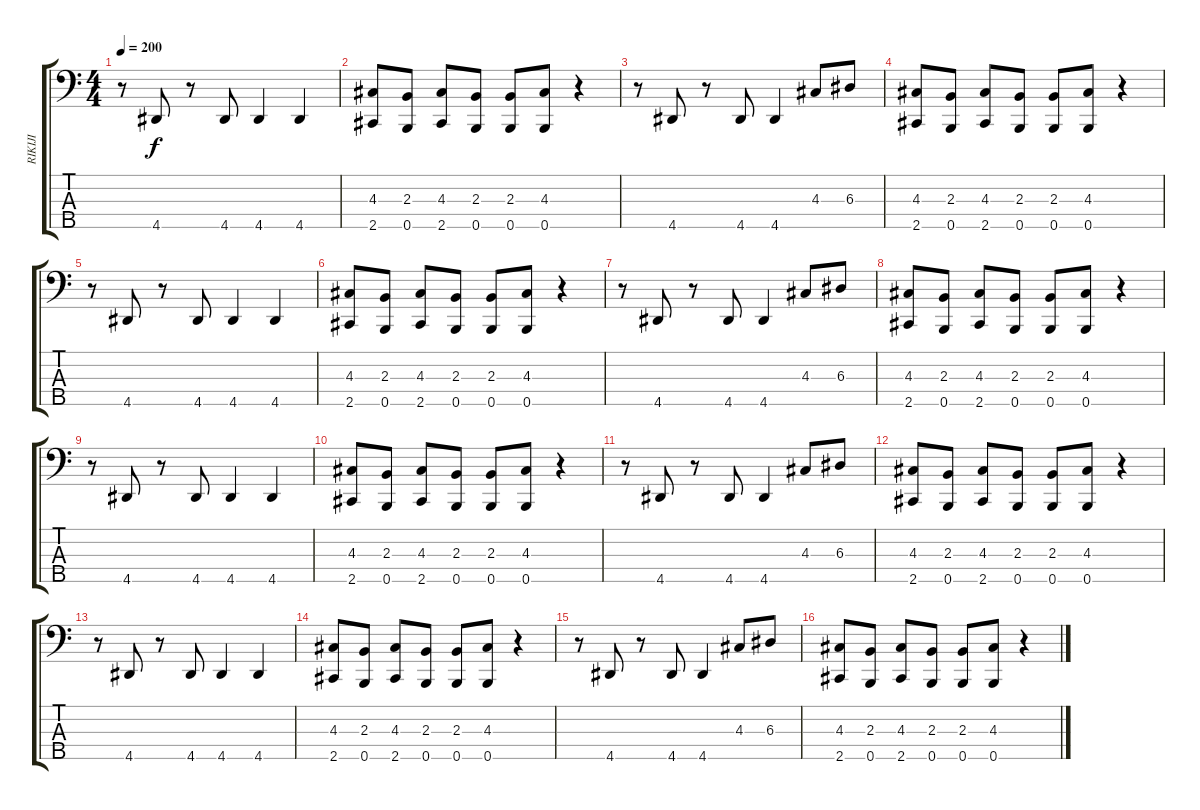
\track ("RIKIJI" "RIKIJI") {instrument electricbasspick}
\staff {score tabs}
\tuning (G2 D2 A1 E1 B0) {hide}
\ts (4 4)
\tempo 200
\clef f4
\ks c
r.8{dy f} 4.5.8 r.8 4.5.8 4.5.4 4.5.4 |
(4.3 2.5).8 (2.3 0.5).8 (4.3 2.5).8 (2.3 0.5).8 (2.3 0.5).8 (4.3 0.5).8 r.4 |
r.8 4.5.8 r.8 4.5.8 4.5.4 4.3.8 6.3.8 |
(4.3 2.5).8 (2.3 0.5).8 (4.3 2.5).8 (2.3 0.5).8 (2.3 0.5).8 (4.3 0.5).8 r.4 |
r.8 4.5.8 r.8 4.5.8 4.5.4 4.5.4 |
(4.3 2.5).8 (2.3 0.5).8 (4.3 2.5).8 (2.3 0.5).8 (2.3 0.5).8 (4.3 0.5).8 r.4 |
r.8 4.5.8 r.8 4.5.8 4.5.4 4.3.8 6.3.8 |
(4.3 2.5).8 (2.3 0.5).8 (4.3 2.5).8 (2.3 0.5).8 (2.3 0.5).8 (4.3 0.5).8 r.4 |
r.8 4.5.8 r.8 4.5.8 4.5.4 4.5.4 |
(4.3 2.5).8 (2.3 0.5).8 (4.3 2.5).8 (2.3 0.5).8 (2.3 0.5).8 (4.3 0.5).8 r.4 |
r.8 4.5.8 r.8 4.5.8 4.5.4 4.3.8 6.3.8 |
(4.3 2.5).8 (2.3 0.5).8 (4.3 2.5).8 (2.3 0.5).8 (2.3 0.5).8 (4.3 0.5).8 r.4 |
r.8 4.5.8 r.8 4.5.8 4.5.4 4.5.4 |
(4.3 2.5).8 (2.3 0.5).8 (4.3 2.5).8 (2.3 0.5).8 (2.3 0.5).8 (4.3 0.5).8 r.4 |
r.8 4.5.8 r.8 4.5.8 4.5.4 4.3.8 6.3.8 |
(4.3 2.5).8 (2.3 0.5).8 (4.3 2.5).8 (2.3 0.5).8 (2.3 0.5).8 (4.3 0.5).8 r.4
